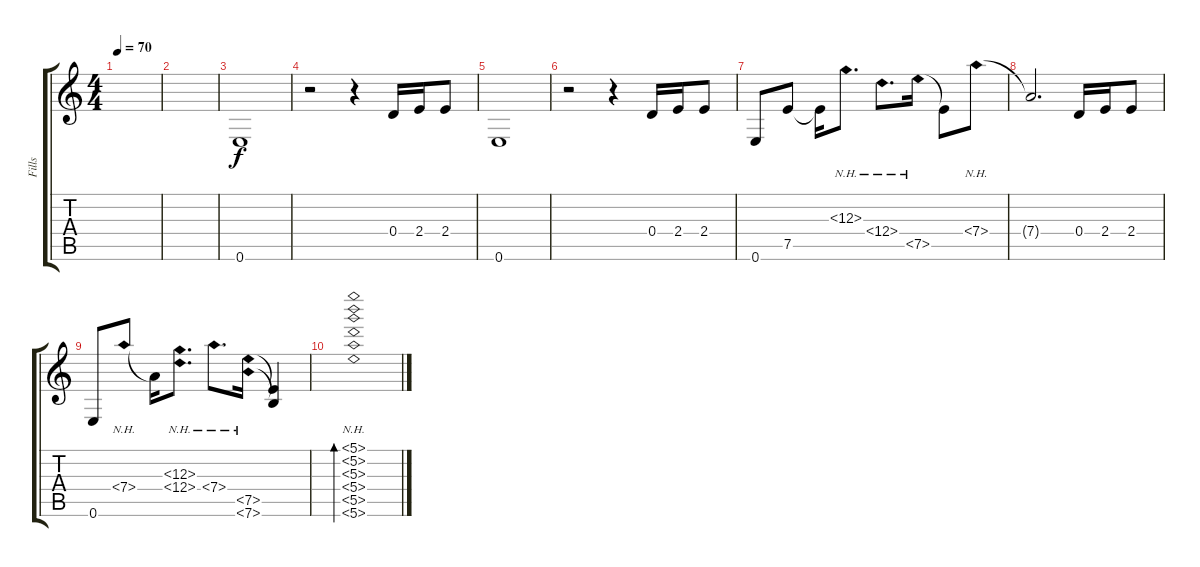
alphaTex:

\track ("Fills" "Fills") {instrument electricguitarclean}
\staff {score tabs}
\tuning (E4 B3 G3 D3 A2 E2) {hide}
\ts (4 4)
\tempo 70
\clef g2
\ks c
|
|
0.6.1 |
r.2 r.4 0.4.16 2.4.16 2.4.8 |
0.6.1 |
r.2 r.4 0.4.16 2.4.16 2.4.8 |
0.6.8 7.5.8 7.5{t}.16 12.3{nh}.8{d} 12.4{nh}.8{d} 7.5{nh}.16 7.5{t}.8 7.4{nh}.8 |
7.4{t}.2{d} 0.4.16 2.4.16 2.4.8 |
0.6.8 7.4{nh}.8 7.4{t}.16 (12.3{nh} 12.4{nh}).8{d} 7.4{nh}.8{d} (7.5{nh} 7.6{nh}).16 (7.5{t} 7.6{t}).4 |
(5.1{nh} 5.2{nh} 5.3{nh} 5.4{nh} 5.5{nh} 5.6{nh}).1{bd 120}
